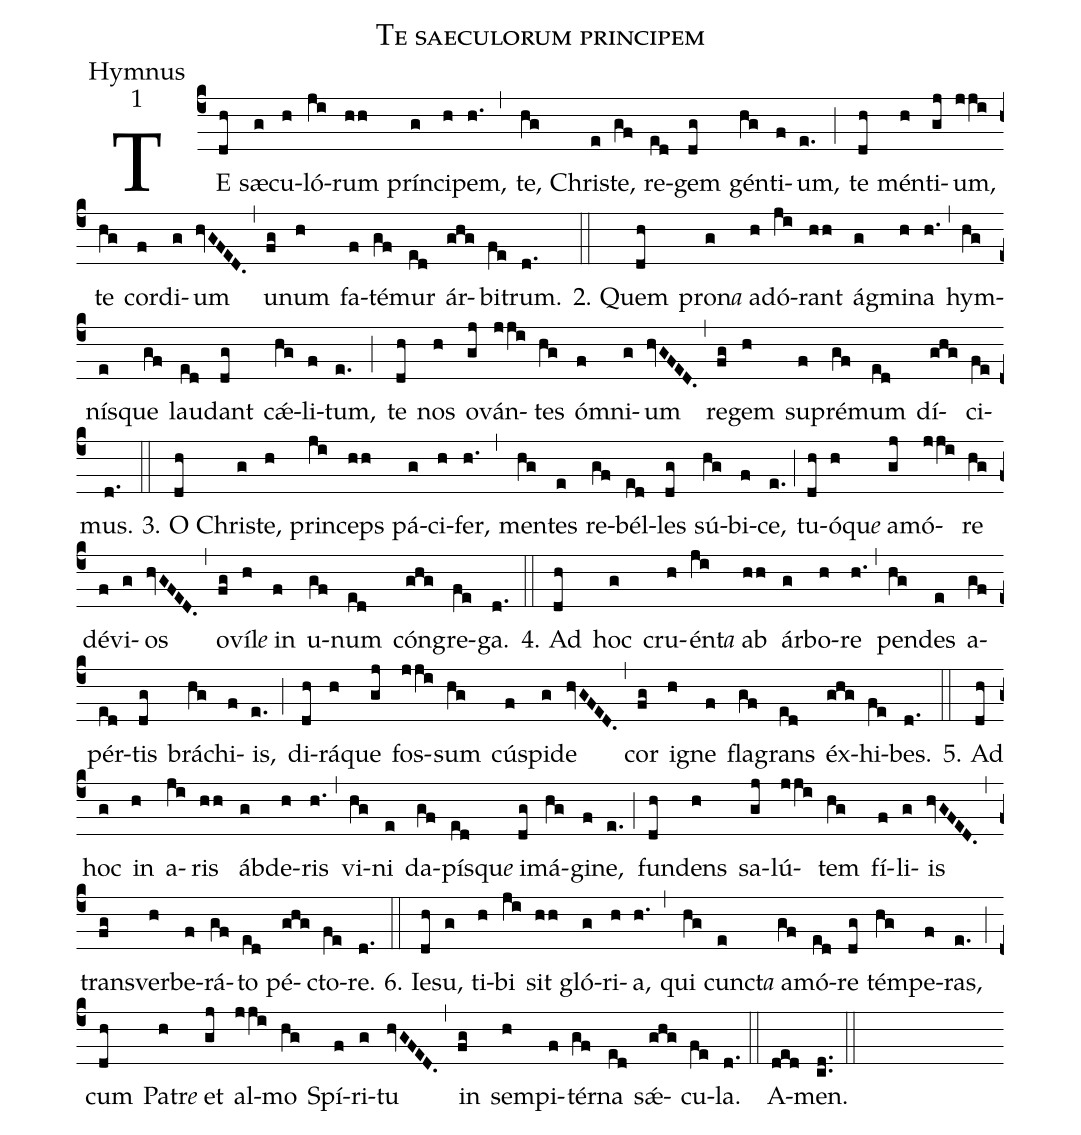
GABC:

name:Te saeculorum principem;
office-part:Hymnus;
mode:1;
%%
(c4)
TE(dh) sæ(g)cu(h)ló(ji)rum(hh) prín(g)ci(h)pem,(h.) (,)
te,(hg) Chri(e)ste,(gf) re(ed)gem(dg) gén(hg)ti(f)um,(e.) (;)
te(dh) mén(h)ti(gj)um,(jji) te(hg) cor(f)di(g)um(hvGFED.) (,)
u(fg)num(h) fa(f)té(gf)mur(ed) ár(ghg)bi(fe)trum.(d.) (::)

2. Quem(dh) pro(g)n<i>a</i> {a}(h)dó(ji)rant(hh) ág(g)mi(h)na(h.) (,)
hym(hg)nís(e)que(gf) lau(ed)dant(dg) cǽ(hg)li(f)tum,(e.) (;)
te(dh) nos(h) o(gj)ván(jji)tes(hg) óm(f)ni(g)um(hvGFED.) (,)
re(fg)gem(h) su(f)pré(gf)mum(ed) dí(ghg)ci(fe)mus.(d.) (::)

3. O(dh) Chri(g)ste,(h) prin(ji)ceps(hh) pá(g)ci(h)fer,(h.) (,)
men(hg)tes(e) re(gf)bél(ed)les(dg) sú(hg)bi(f)ce,(e.) (;)
tu(dh)ó(h)qu<i>e</i> {a}(gj)mó(jji)re(hg) dé(f)vi(g)os(hvGFED.) (,)
o(fg)ví(h)l<i>e</i> {i}n(f) u(gf)num(ed) cón(ghg)gre(fe)ga.(d.) (::)

4. Ad(dh) hoc(g) cru(h)én(ji)t<i>a</i> {a}b(hh) ár(g)bo(h)re(h.) (,)
pen(hg)des(e) a(gf)pér(ed)tis(dg) brá(hg)chi(f)is,(e.) (;)
di(dh)rá(h)que(gj) fos(jji)sum(hg) cú(f)spi(g)de(hvGFED.) (,)
cor(fg) i(h)gne(f) fla(gf)grans(ed) éx(ghg)hi(fe)bes.(d.) (::)

5. Ad(dh) hoc(g) in(h) a(ji)ris(hh) áb(g)de(h)ris(h.) (,)
vi(hg)ni(e) da(gf)pís(ed)qu<i>e</i> {i}(dg)má(hg)gi(f)ne,(e.) (;)
fun(dh)dens(h) sa(gj)lú(jji)tem(hg) fí(f)li(g)is(hvGFED.) (,)
tran(fg)sver(h)be(f)rá(gf)to(ed) pé(ghg)cto(fe)re.(d.) (::)

6. Ie(dh)su,(g) ti(h)bi(ji) sit(hh) gló(g)ri(h)a,(h.) (,)
qui(hg) cun(e)ct<i>a</i> {a}(gf)mó(ed)re(dg) tém(hg)pe(f)ras,(e.) (;)
cum(dh) Pa(h)tr<i>e</i> {e}t(gj) al(jji)mo(hg) Spí(f)ri(g)tu(hvGFED.) (,)
in(fg) sem(h)pi(f)tér(gf)na(ed) sǽ(ghg)cu(fe)la.(d.) (::)

A(ded)men.(cd..) (::)
